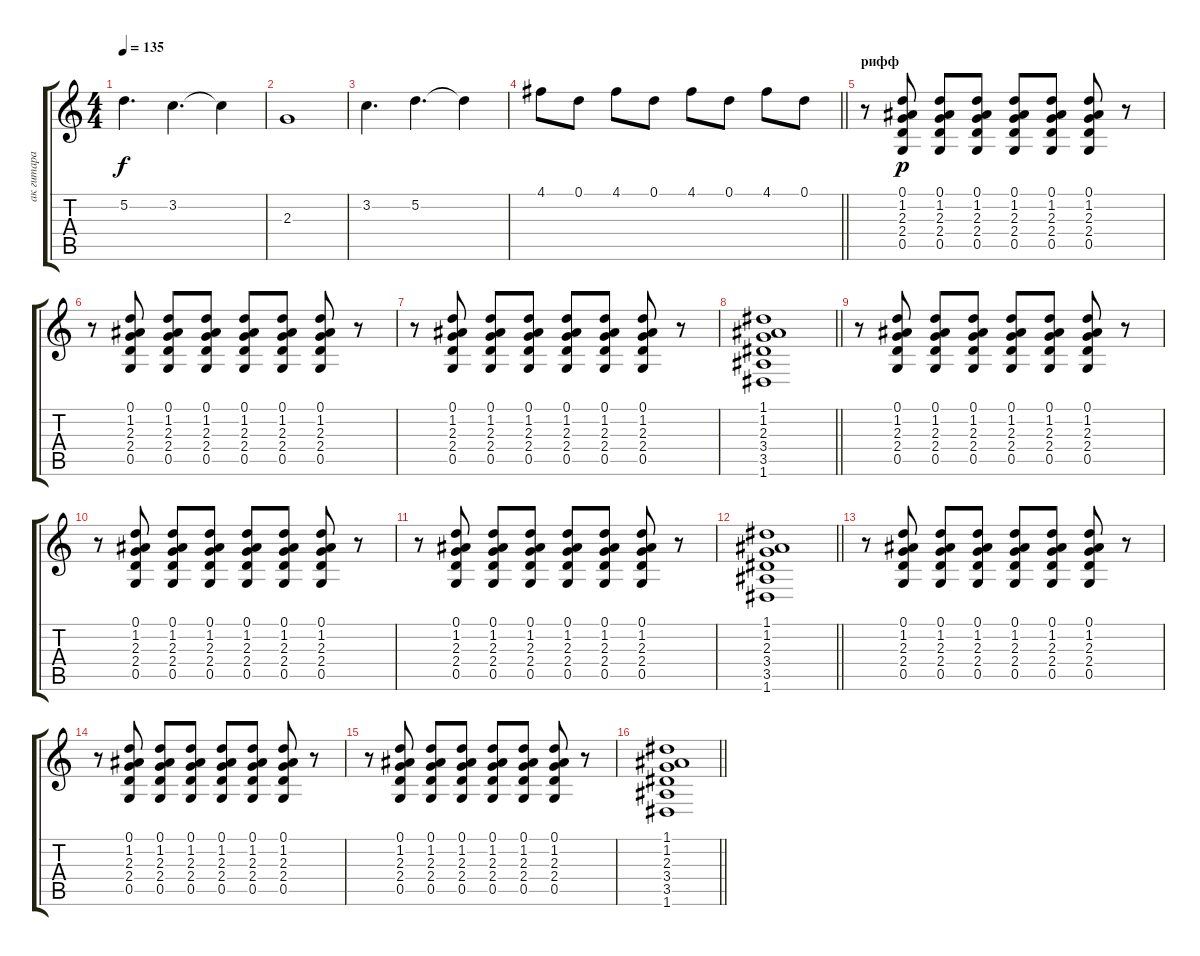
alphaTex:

\track ("ак гитара" "ак гитара") {instrument acousticguitarsteel}
\staff {score tabs}
\tuning (D4 A3 F3 C3 G2 D2) {hide}
\ts (4 4)
\tempo 135
\clef g2
\ks c
5.2.4{d dy f} 3.2.4{d} 3.2{t}.4 |
2.3.1 |
3.2.4{d} 5.2.4{d} 5.2{t}.4 |
\barLineRight lightlight
4.1.8 0.1.8 4.1.8 0.1.8 4.1.8 0.1.8 4.1.8 0.1.8 |
\section ("" "рифф")
r.8 (0.1 1.2 2.3 2.4 0.5).8{dy p} (0.1 1.2 2.3 2.4 0.5).8 (0.1 1.2 2.3 2.4 0.5).8 (0.1 1.2 2.3 2.4 0.5).8 (0.1 1.2 2.3 2.4 0.5).8 (0.1 1.2 2.3 2.4 0.5).8 r.8 |
r.8 (0.1 1.2 2.3 2.4 0.5).8 (0.1 1.2 2.3 2.4 0.5).8 (0.1 1.2 2.3 2.4 0.5).8 (0.1 1.2 2.3 2.4 0.5).8 (0.1 1.2 2.3 2.4 0.5).8 (0.1 1.2 2.3 2.4 0.5).8 r.8 |
r.8 (0.1 1.2 2.3 2.4 0.5).8 (0.1 1.2 2.3 2.4 0.5).8 (0.1 1.2 2.3 2.4 0.5).8 (0.1 1.2 2.3 2.4 0.5).8 (0.1 1.2 2.3 2.4 0.5).8 (0.1 1.2 2.3 2.4 0.5).8 r.8 |
\barLineRight lightlight
(1.1 1.2 2.3 3.4 3.5 1.6).1 |
r.8 (0.1 1.2 2.3 2.4 0.5).8 (0.1 1.2 2.3 2.4 0.5).8 (0.1 1.2 2.3 2.4 0.5).8 (0.1 1.2 2.3 2.4 0.5).8 (0.1 1.2 2.3 2.4 0.5).8 (0.1 1.2 2.3 2.4 0.5).8 r.8 |
r.8 (0.1 1.2 2.3 2.4 0.5).8 (0.1 1.2 2.3 2.4 0.5).8 (0.1 1.2 2.3 2.4 0.5).8 (0.1 1.2 2.3 2.4 0.5).8 (0.1 1.2 2.3 2.4 0.5).8 (0.1 1.2 2.3 2.4 0.5).8 r.8 |
r.8 (0.1 1.2 2.3 2.4 0.5).8 (0.1 1.2 2.3 2.4 0.5).8 (0.1 1.2 2.3 2.4 0.5).8 (0.1 1.2 2.3 2.4 0.5).8 (0.1 1.2 2.3 2.4 0.5).8 (0.1 1.2 2.3 2.4 0.5).8 r.8 |
\barLineRight lightlight
(1.1 1.2 2.3 3.4 3.5 1.6).1 |
r.8 (0.1 1.2 2.3 2.4 0.5).8 (0.1 1.2 2.3 2.4 0.5).8 (0.1 1.2 2.3 2.4 0.5).8 (0.1 1.2 2.3 2.4 0.5).8 (0.1 1.2 2.3 2.4 0.5).8 (0.1 1.2 2.3 2.4 0.5).8 r.8 |
r.8 (0.1 1.2 2.3 2.4 0.5).8 (0.1 1.2 2.3 2.4 0.5).8 (0.1 1.2 2.3 2.4 0.5).8 (0.1 1.2 2.3 2.4 0.5).8 (0.1 1.2 2.3 2.4 0.5).8 (0.1 1.2 2.3 2.4 0.5).8 r.8 |
r.8 (0.1 1.2 2.3 2.4 0.5).8 (0.1 1.2 2.3 2.4 0.5).8 (0.1 1.2 2.3 2.4 0.5).8 (0.1 1.2 2.3 2.4 0.5).8 (0.1 1.2 2.3 2.4 0.5).8 (0.1 1.2 2.3 2.4 0.5).8 r.8 |
\barLineRight lightlight
(1.1 1.2 2.3 3.4 3.5 1.6).1
